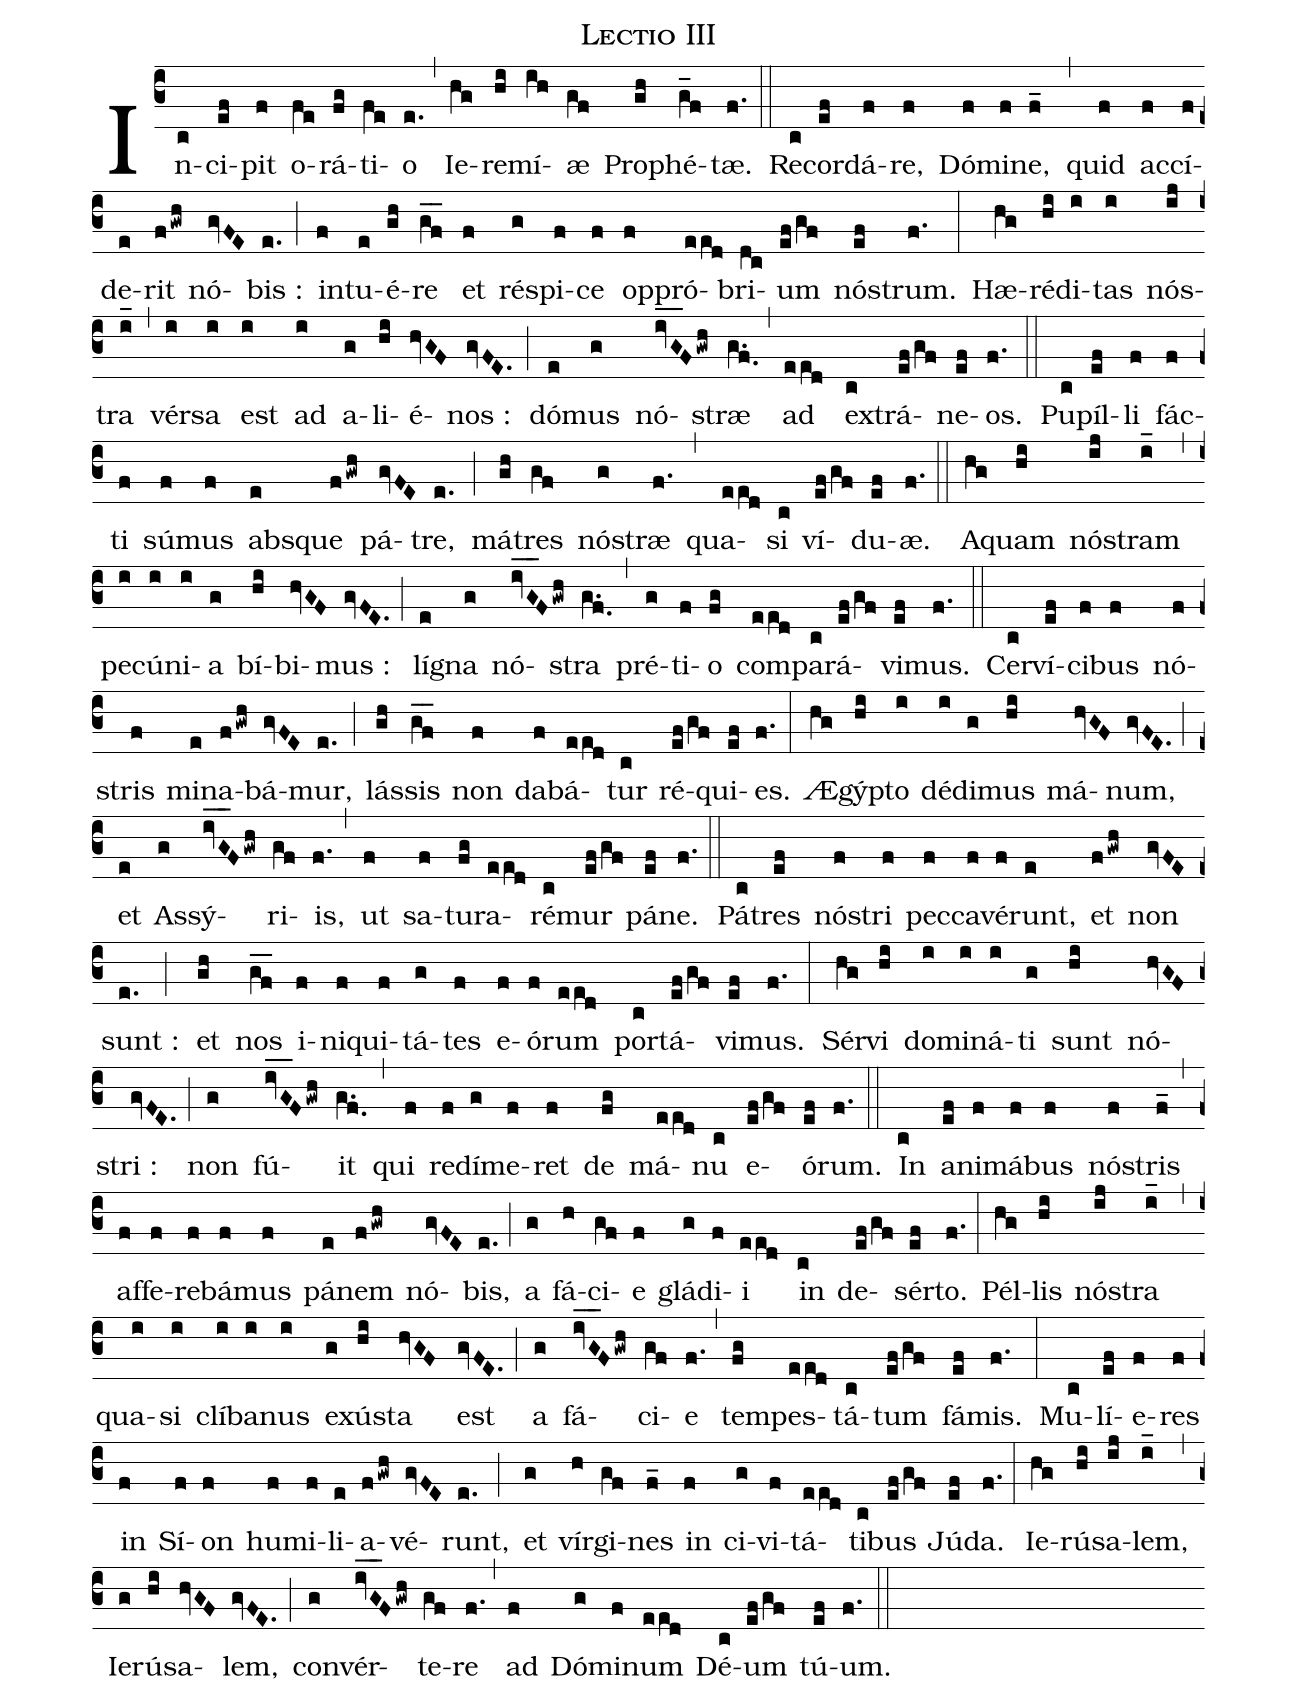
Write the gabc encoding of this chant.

name: Lectio III;
%%
(c3) In(c)ci(ef)pit(f) o(fe)rá(fg)ti(fe)o(e.) (,) Ie(hg)re(hi)mí(ih)æ(gf) Pro(gh)phé(g_f)tæ.(f.) (::)

Re(c)cor(ef)dá(f)re,(f) Dó(f)mi(f)ne,(f_) (,) quid(f) ac(f)cí(f)de(e)rit(fgwh) nó(gvFE)bis :(e.) (;)
in(f)tu(e)é(gh)re(g_f_) et(f) rés(g)pi(f)ce(f) op(f)pró(eed)bri(dc)um(ef/gf) nós(ef)trum.(f.) (:)

Hæ(hg)ré(hi)di(i)tas(i) nós(ij)tra(i_) (,) vér(i)sa(i) est(i) ad(i) a(g)li(hi)é(hvGF)nos :(gvFE.) (;)
dó(e)mus(g) nó(iv_G_Fgwh)stræ(g.f.) (,) ad(eed) ex(c)trá(ef/gf)ne(ef)os.(f.) (::)

Pu(c)píl(ef)li(f) fác(f)ti(f) sú(f)mus(f) abs(e)que(fgwh) pá(gvFE)tre,(e.) (;)
má(gh)tres(gf) nó(g)stræ(f.) (,) qua(eed)si(c) ví(ef/gf)du(ef)æ.(f.) (::)

A(hg)quam(hi) nó(ij)stram(i_) (,) pe(i)cú(i)ni(i)a(g) bí(hi)bi(hvGF)mus :(gvFE.) (;)
lí(e)gna(g) nó(iv_G_Fgwh)stra(g.f.) (,) pré(g)ti(f)o(fg) com(eed)pa(c)rá(ef/gf)vi(ef)mus.(f.) (::)

Cer(c)ví(ef)ci(f)bus(f) nó(f)stris(f) mi(e)na(fgwh)bá(gvFE)mur,(e.) (;)
lás(gh)sis(g_f_) non(f) da(f)bá(eed)tur(c) ré(ef/gf)qui(ef)es.(f.) (:)

Æ(hg)gý(hi)pto(i) dé(i)di(g)mus(hi) má(hvGF)num,(gvFE.) (;) et(e) As(g)sý(iv_G_Fgwh)ri(gf)is,(f.) (,)
ut(f) sa(f)tu(fg)ra(eed)ré(c)mur(ef/gf) pá(ef)ne.(f.) (::)

Pá(c)tres(ef) nó(f)stri(f) pec(f)ca(f)vé(f)runt,(e) et(fgwh) non(gvFE) sunt :(e.) (;)
et(gh) nos(g_f_) i(f)ni(f)qui(f)tá(g)tes(f) e(f)ó(f)rum(eed) por(c)tá(ef/gf)vi(ef)mus.(f.) (:)

Sér(hg)vi(hi) do(i)mi(i)ná(i)ti(g) sunt(hi) nó(hvGF)stri :(gvFE.) (;)
non(g) fú(iv_G_Fgwh)it(g.f.) (,) qui(f) re(f)dí(g)me(f)ret(f) de(fg) má(eed)nu(c) e(ef/gf)ó(ef)rum.(f.) (::)

In(c) a(ef)ni(f)má(f)bus(f) nó(f)stris(f_) (,) af(f)fe(f)re(f)bá(f)mus(f) pá(e)nem(fgwh) nó(gvFE)bis,(e.) (;)
a(g) fá(h)ci(gf)e(f) glá(g)di(f)i(eed) in(c) de(ef/gf)sér(ef)to.(f.) (:)

Pél(hg)lis(hi) nó(ij)stra(i_) (,) qua(i)si(i) clí(i)ba(i)nus(i) ex(g)ú(hi)sta(hvGF) est(gvFE.) (;)
a(g) fá(iv_G_Fgwh)ci(gf)e(f.) (,) tem(fg)pes(eed)tá(c)tum(ef/gf) fá(ef)mis.(f.) (:)

Mu(c)lí(ef)e(f)res(f) in(f) Sí(f)on(f) hu(f)mi(f)li(e)a(fgwh)vé(gvFE)runt,(e.) (;)
et(g) vír(h)gi(gf)nes(f_) in(f) ci(g)vi(f)tá(eed)ti(c)bus(ef/gf) Jú(ef)da.(f.) (:)

Ie(hg)rú(hi)sa(ij)lem,(i_) (,) Ie(g)rú(hi)sa(hvGF)lem,(gvFE.) (;)
con(g)vér(iv_G_Fgwh)te(gf)re(f.) (,) ad(f) Dó(g)mi(f)num(eed) Dé(c)um(ef/gf) tú(ef)um.(f.) (::)
